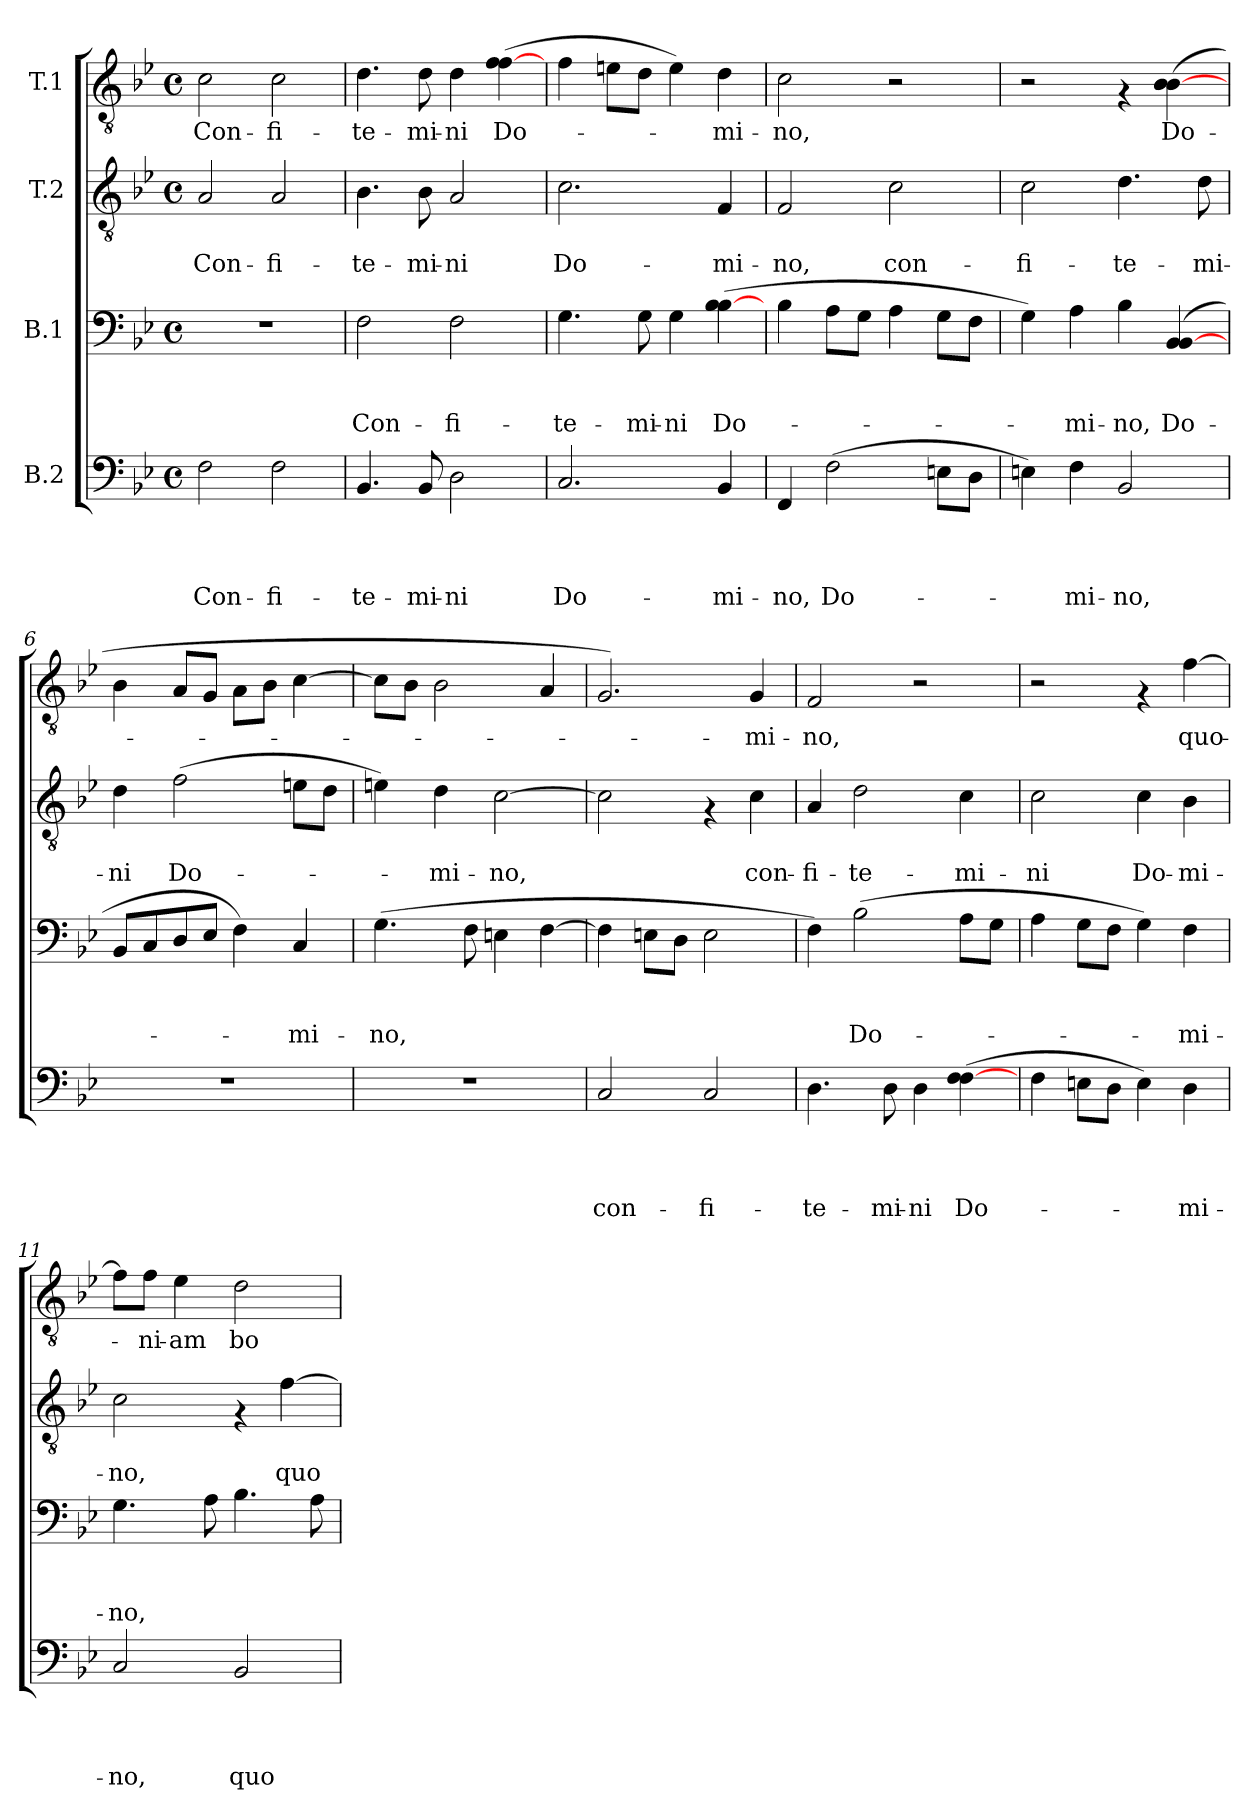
**kern	**text	**text	**text	**text	**kern	**text	**text	**text	**kern	**text	**text	**kern	**text
*part4	*part4	*part4	*part4	*part4	*part3	*part3	*part3	*part3	*part2	*part2	*part2	*part1	*part1
*staff4	*staff4	*staff4	*staff4	*staff4	*staff3	*staff3	*staff3	*staff3	*staff2	*staff2	*staff2	*staff1	*staff1
*I"B.2	*	*	*	*	*I"B.1	*	*	*	*I"T.2	*	*	*I"T.1	*
*clefF4	*	*	*	*	*clefF4	*	*	*	*clefGv2	*	*	*clefGv2	*
*k[b-e-]	*	*	*	*	*k[b-e-]	*	*	*	*k[b-e-]	*	*	*k[b-e-]	*
*B-:	*	*	*	*	*B-:	*	*	*	*B-:	*	*	*B-:	*
*M4/4	*	*	*	*	*M4/4	*	*	*	*M4/4	*	*	*M4/4	*
*met(c)	*	*	*	*	*met(c)	*	*	*	*met(c)	*	*	*met(c)	*
=1	=1	=1	=1	=1	=1	=1	=1	=1	=1	=1	=1	=1	=1
!	!	!	!	!LO:LY:b	!	!	!	!	!	!	!LO:LY:b	!	!LO:LY:b
2F\	.	.	.	Con-	1r	.	.	.	2A/	.	Con-	2c\	Con-
!	!	!	!	!LO:LY:b	!	!	!	!	!	!	!LO:LY:b	!	!LO:LY:b
2F\	.	.	.	-fi-	.	.	.	.	2A/	.	-fi-	2c\	-fi-
=2	=2	=2	=2	=2	=2	=2	=2	=2	=2	=2	=2	=2	=2
!	!	!	!	!LO:LY:b	!	!	!	!LO:LY:b	!	!	!LO:LY:b	!	!LO:LY:b
4.BB-/	.	.	.	-te-	2F\	.	.	Con-	4.B-\	.	-te-	4.d\	-te-
!	!	!	!	!LO:LY:b	!	!	!	!	!	!	!LO:LY:b	!	!LO:LY:b
8BB-/	.	.	.	-mi-	.	.	.	.	8B-\	.	-mi-	8d\	-mi-
!	!	!	!	!LO:LY:b	!	!	!	!LO:LY:b	!	!	!LO:LY:b	!	!LO:LY:b
2D\	.	.	.	-ni	2F\	.	.	-fi-	2A/	.	-ni	4d\	-ni
!	!	!	!	!	!	!	!	!	!	!	!	!	!LO:LY:b
.	.	.	.	.	.	.	.	.	.	.	.	(>4f\ [>4f\	Do-
=3	=3	=3	=3	=3	=3	=3	=3	=3	=3	=3	=3	=3	=3
!	!	!	!	!LO:LY:b	!	!	!	!LO:LY:b	!	!	!LO:LY:b	!	!
2.C/	.	.	.	Do-	4.G\	.	.	-te-	2.c\	.	Do-	4f\	.
.	.	.	.	.	.	.	.	.	.	.	.	8en\L	.
!	!	!	!	!	!	!	!	!LO:LY:b	!	!	!	!	!
.	.	.	.	.	8G\	.	.	-mi-	.	.	.	8d\J	.
!	!	!	!	!	!	!	!	!LO:LY:b	!	!	!	!	!
.	.	.	.	.	4G\	.	.	-ni	.	.	.	4e\)	.
!	!	!	!	!LO:LY:b	!	!	!	!LO:LY:b	!	!	!LO:LY:b	!	!LO:LY:b
4BB-/	.	.	.	-mi-	(>4B-\ [>4B-\	.	.	Do-	4F/	.	-mi-	4d\	-mi-
=4	=4	=4	=4	=4	=4	=4	=4	=4	=4	=4	=4	=4	=4
!	!	!	!	!LO:LY:b	!	!	!	!	!	!	!LO:LY:b	!	!LO:LY:b
4FF/	.	.	.	-no,	4B-\	.	.	.	2F/	.	-no,	2c\	-no,
!	!	!	!	!LO:LY:b	!	!	!	!	!	!	!	!	!
(>2F\	.	.	.	Do-	8A\L	.	.	.	.	.	.	.	.
.	.	.	.	.	8G\J	.	.	.	.	.	.	.	.
!	!	!	!	!	!	!	!	!	!	!	!LO:LY:b	!	!
.	.	.	.	.	4A\	.	.	.	2c\	.	con-	2r	.
8En\L	.	.	.	.	8G\L	.	.	.	.	.	.	.	.
8D\J	.	.	.	.	8F\J	.	.	.	.	.	.	.	.
=5	=5	=5	=5	=5	=5	=5	=5	=5	=5	=5	=5	=5	=5
!	!	!	!	!	!	!	!	!	!	!	!LO:LY:b	!	!
4En\)	.	.	.	.	4G\)	.	.	.	2c\	.	-fi-	2r	.
!	!	!	!	!LO:LY:b	!	!	!	!LO:LY:b	!	!	!	!	!
4F\	.	.	.	-mi-	4A\	.	.	-mi-	.	.	.	.	.
!	!	!	!	!LO:LY:b	!	!	!	!LO:LY:b	!	!	!LO:LY:b	!	!
2BB-/	.	.	.	-no,	4B-\	.	.	-no,	4.d\	.	-te-	4rF	.
!	!	!	!	!	!	!	!	!LO:LY:b	!	!	!	!	!LO:LY:b
.	.	.	.	.	(<4BB-/ [<4BB-/	.	.	Do-	.	.	.	(>4B-\ [<4B-\	Do-
!	!	!	!	!	!	!	!	!	!	!	!LO:LY:b	!	!
.	.	.	.	.	.	.	.	.	8d\	.	-mi-	.	.
!!LO:LB:g=z
=6	=6	=6	=6	=6	=6	=6	=6	=6	=6	=6	=6	=6	=6
!	!	!	!	!	!	!	!	!	!	!	!LO:LY:b	!	!
1r	.	.	.	.	8BB-/L	.	.	.	4d\	.	-ni	4B-\	.
.	.	.	.	.	8C/	.	.	.	.	.	.	.	.
!	!	!	!	!	!	!	!	!	!	!	!LO:LY:b	!	!
.	.	.	.	.	8D/	.	.	.	(>2f\	.	Do-	8A/L	.
.	.	.	.	.	8E-/J	.	.	.	.	.	.	8G/J	.
.	.	.	.	.	4F\)	.	.	.	.	.	.	8A\L	.
.	.	.	.	.	.	.	.	.	.	.	.	8B-\J	.
!	!	!	!	!	!	!	!	!LO:LY:b	!	!	!	!	!
.	.	.	.	.	4C/	.	.	-mi-	8en\L	.	.	[>4c\	.
.	.	.	.	.	.	.	.	.	8d\J	.	.	.	.
=7	=7	=7	=7	=7	=7	=7	=7	=7	=7	=7	=7	=7	=7
!	!	!	!	!	!	!	!	!LO:LY:b	!	!	!	!	!
1r	.	.	.	.	(>4.G\	.	.	-no,	4en\)	.	.	8c\L]	.
.	.	.	.	.	.	.	.	.	.	.	.	8B-\J	.
!	!	!	!	!	!	!	!	!	!	!	!LO:LY:b	!	!
.	.	.	.	.	.	.	.	.	4d\	.	-mi-	2B-\	.
.	.	.	.	.	8F\	.	.	.	.	.	.	.	.
!	!	!	!	!	!	!	!	!	!	!	!LO:LY:b	!	!
.	.	.	.	.	4En\	.	.	.	[>2c\	.	-no,	.	.
.	.	.	.	.	[>4F\	.	.	.	.	.	.	4A/	.
=8	=8	=8	=8	=8	=8	=8	=8	=8	=8	=8	=8	=8	=8
!	!	!	!	!LO:LY:b	!	!	!	!	!	!	!	!	!
2C/	.	.	.	con-	4F\]	.	.	.	2c\]	.	.	2.G/)	.
.	.	.	.	.	8En\L	.	.	.	.	.	.	.	.
.	.	.	.	.	8D\J	.	.	.	.	.	.	.	.
!	!	!	!	!LO:LY:b	!	!	!	!	!	!	!	!	!
2C/	.	.	.	-fi-	2E\	.	.	.	4rF	.	.	.	.
!	!	!	!	!	!	!	!	!	!	!	!LO:LY:b	!	!LO:LY:b
.	.	.	.	.	.	.	.	.	4c\	.	con-	4G/	-mi-
=9	=9	=9	=9	=9	=9	=9	=9	=9	=9	=9	=9	=9	=9
!	!	!	!	!LO:LY:b	!	!	!	!	!	!	!LO:LY:b	!	!LO:LY:b
4.D\	.	.	.	-te-	4F\)	.	.	.	4A/	.	-fi-	2F/	-no,
!	!	!	!	!	!	!	!	!LO:LY:b	!	!	!LO:LY:b	!	!
.	.	.	.	.	(>2B-\	.	.	Do-	2d\	.	-te-	.	.
!	!	!	!	!LO:LY:b	!	!	!	!	!	!	!	!	!
8D\	.	.	.	-mi-	.	.	.	.	.	.	.	.	.
!	!	!	!	!LO:LY:b	!	!	!	!	!	!	!	!	!
4D\	.	.	.	-ni	.	.	.	.	.	.	.	2r	.
!	!	!	!	!LO:LY:b	!	!	!	!	!	!	!LO:LY:b	!	!
(>4F\ [>4F\	.	.	.	Do-	8A\L	.	.	.	4c\	.	-mi-	.	.
.	.	.	.	.	8G\J	.	.	.	.	.	.	.	.
=10	=10	=10	=10	=10	=10	=10	=10	=10	=10	=10	=10	=10	=10
!	!	!	!	!	!	!	!	!	!	!	!LO:LY:b	!	!
4F\	.	.	.	.	4A\	.	.	.	2c\	.	-ni	2r	.
8En\L	.	.	.	.	8G\L	.	.	.	.	.	.	.	.
8D\J	.	.	.	.	8F\J	.	.	.	.	.	.	.	.
!	!	!	!	!	!	!	!	!	!	!	!LO:LY:b	!	!
4E\)	.	.	.	.	4G\)	.	.	.	4c\	.	Do-	4rF	.
!	!	!	!	!LO:LY:b	!	!	!	!LO:LY:b	!	!	!LO:LY:b	!	!LO:LY:b
4D\	.	.	.	-mi-	4F\	.	.	-mi-	4B-\	.	-mi-	[<4f\	quo-
!!LO:PB:g=z
=11	=11	=11	=11	=11	=11	=11	=11	=11	=11	=11	=11	=11	=11
!	!	!	!	!LO:LY:b	!	!	!	!LO:LY:b	!	!	!LO:LY:b	!	!
2C/	.	.	.	-no,	4.G\	.	.	-no,	2c\	.	-no,	8f\L]	.
!	!	!	!	!	!	!	!	!	!	!	!	!	!LO:LY:b
.	.	.	.	.	.	.	.	.	.	.	.	8f\J	-ni-
!	!	!	!	!	!	!	!	!	!	!	!	!	!LO:LY:b
.	.	.	.	.	.	.	.	.	.	.	.	4e-\	-am
.	.	.	.	.	8A\	.	.	.	.	.	.	.	.
!	!	!	!	!LO:LY:b	!	!	!	!	!	!	!	!	!LO:LY:b
2BB-/	.	.	.	quo-	4.B-\	.	.	.	4rF	.	.	2d\	bo-
!	!	!	!	!	!	!	!	!	!	!	!LO:LY:b	!	!
.	.	.	.	.	.	.	.	.	[>4f\	.	quo-	.	.
.	.	.	.	.	8A\	.	.	.	.	.	.	.	.
=	=	=	=	=	=	=	=	=	=	=	=	=	=
*-	*-	*-	*-	*-	*-	*-	*-	*-	*-	*-	*-	*-	*-
